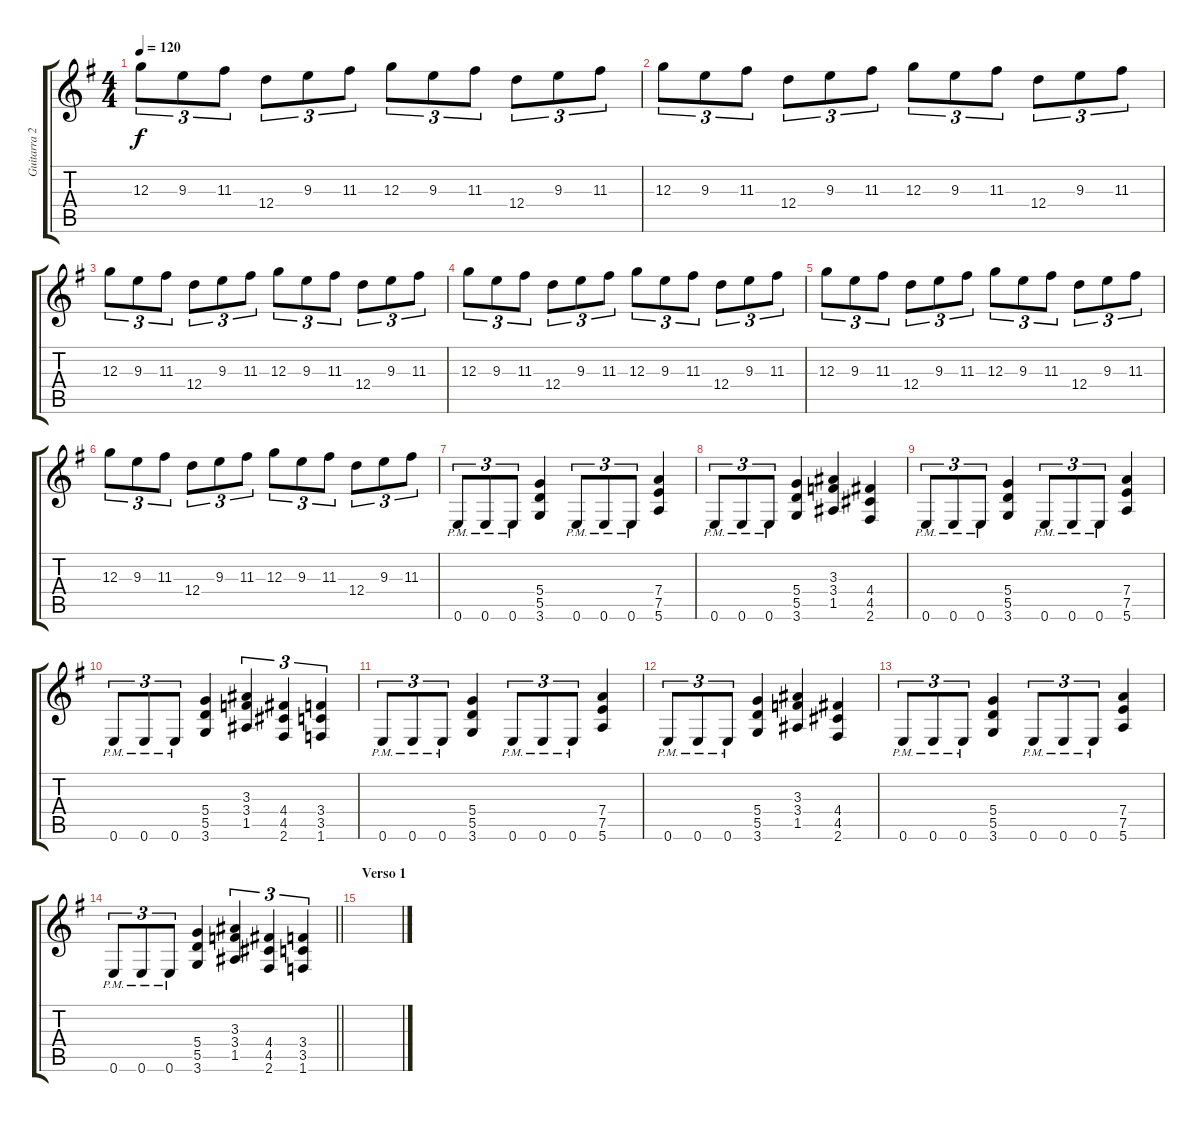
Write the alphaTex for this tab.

\track ("Guitarra 2" "Guitarra 2") {instrument overdrivenguitar}
\staff {score tabs}
\tuning (E4 B3 G3 D3 A2 E2) {hide}
\ts (4 4)
\tempo 120
\clef g2
\ks g
12.3.8{tu (3 2) dy f} 9.3.8{tu (3 2)} 11.3.8{tu (3 2)} 12.4.8{tu (3 2)} 9.3.8{tu (3 2)} 11.3.8{tu (3 2)} 12.3.8{tu (3 2)} 9.3.8{tu (3 2)} 11.3.8{tu (3 2)} 12.4.8{tu (3 2)} 9.3.8{tu (3 2)} 11.3.8{tu (3 2)} |
12.3.8{tu (3 2)} 9.3.8{tu (3 2)} 11.3.8{tu (3 2)} 12.4.8{tu (3 2)} 9.3.8{tu (3 2)} 11.3.8{tu (3 2)} 12.3.8{tu (3 2)} 9.3.8{tu (3 2)} 11.3.8{tu (3 2)} 12.4.8{tu (3 2)} 9.3.8{tu (3 2)} 11.3.8{tu (3 2)} |
12.3.8{tu (3 2)} 9.3.8{tu (3 2)} 11.3.8{tu (3 2)} 12.4.8{tu (3 2)} 9.3.8{tu (3 2)} 11.3.8{tu (3 2)} 12.3.8{tu (3 2)} 9.3.8{tu (3 2)} 11.3.8{tu (3 2)} 12.4.8{tu (3 2)} 9.3.8{tu (3 2)} 11.3.8{tu (3 2)} |
12.3.8{tu (3 2)} 9.3.8{tu (3 2)} 11.3.8{tu (3 2)} 12.4.8{tu (3 2)} 9.3.8{tu (3 2)} 11.3.8{tu (3 2)} 12.3.8{tu (3 2)} 9.3.8{tu (3 2)} 11.3.8{tu (3 2)} 12.4.8{tu (3 2)} 9.3.8{tu (3 2)} 11.3.8{tu (3 2)} |
12.3.8{tu (3 2)} 9.3.8{tu (3 2)} 11.3.8{tu (3 2)} 12.4.8{tu (3 2)} 9.3.8{tu (3 2)} 11.3.8{tu (3 2)} 12.3.8{tu (3 2)} 9.3.8{tu (3 2)} 11.3.8{tu (3 2)} 12.4.8{tu (3 2)} 9.3.8{tu (3 2)} 11.3.8{tu (3 2)} |
12.3.8{tu (3 2)} 9.3.8{tu (3 2)} 11.3.8{tu (3 2)} 12.4.8{tu (3 2)} 9.3.8{tu (3 2)} 11.3.8{tu (3 2)} 12.3.8{tu (3 2)} 9.3.8{tu (3 2)} 11.3.8{tu (3 2)} 12.4.8{tu (3 2)} 9.3.8{tu (3 2)} 11.3.8{tu (3 2)} |
0.6{pm}.8{tu (3 2)} 0.6{pm}.8{tu (3 2)} 0.6{pm}.8{tu (3 2)} (5.4 5.5 3.6).4 0.6{pm}.8{tu (3 2)} 0.6{pm}.8{tu (3 2)} 0.6{pm}.8{tu (3 2)} (7.4 7.5 5.6).4 |
0.6{pm}.8{tu (3 2)} 0.6{pm}.8{tu (3 2)} 0.6{pm}.8{tu (3 2)} (5.4 5.5 3.6).4 (3.3 3.4 1.5).4 (4.4 4.5 2.6).4 |
0.6{pm}.8{tu (3 2)} 0.6{pm}.8{tu (3 2)} 0.6{pm}.8{tu (3 2)} (5.4 5.5 3.6).4 0.6{pm}.8{tu (3 2)} 0.6{pm}.8{tu (3 2)} 0.6{pm}.8{tu (3 2)} (7.4 7.5 5.6).4 |
0.6{pm}.8{tu (3 2)} 0.6{pm}.8{tu (3 2)} 0.6{pm}.8{tu (3 2)} (5.4 5.5 3.6).4 (3.3 3.4 1.5).4{tu (3 2)} (4.4 4.5 2.6).4{tu (3 2)} (3.4 3.5 1.6).4{tu (3 2)} |
0.6{pm}.8{tu (3 2)} 0.6{pm}.8{tu (3 2)} 0.6{pm}.8{tu (3 2)} (5.4 5.5 3.6).4 0.6{pm}.8{tu (3 2)} 0.6{pm}.8{tu (3 2)} 0.6{pm}.8{tu (3 2)} (7.4 7.5 5.6).4 |
0.6{pm}.8{tu (3 2)} 0.6{pm}.8{tu (3 2)} 0.6{pm}.8{tu (3 2)} (5.4 5.5 3.6).4 (3.3 3.4 1.5).4 (4.4 4.5 2.6).4 |
0.6{pm}.8{tu (3 2)} 0.6{pm}.8{tu (3 2)} 0.6{pm}.8{tu (3 2)} (5.4 5.5 3.6).4 0.6{pm}.8{tu (3 2)} 0.6{pm}.8{tu (3 2)} 0.6{pm}.8{tu (3 2)} (7.4 7.5 5.6).4 |
\barLineRight lightlight
0.6{pm}.8{tu (3 2)} 0.6{pm}.8{tu (3 2)} 0.6{pm}.8{tu (3 2)} (5.4 5.5 3.6).4 (3.3 3.4 1.5).4{tu (3 2)} (4.4 4.5 2.6).4{tu (3 2)} (3.4 3.5 1.6).4{tu (3 2)} |
\section ("" "Verso 1")
